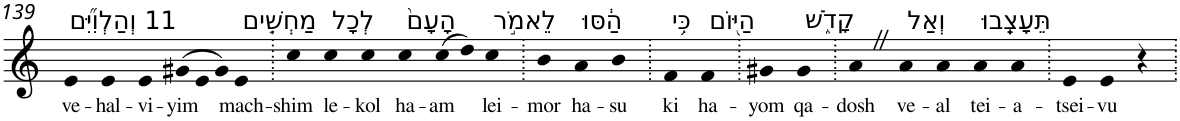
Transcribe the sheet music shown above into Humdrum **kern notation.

**kern	**text
*part1	*part1
*staff1	*staff1
*I"Piano	*
*I'Pno	*
!!LO:PB:g=z
*clefG2	*
*k[]	*
=139	=139
!LO:TX:a:t=11 וְהַלְוִיִּ֞ם	!
!	!LO:LY:b
4e	ve-
!	!LO:LY:b
4e	-hal-
!	!LO:LY:b
4e	-vi-
*Xtuplet	*
!	!LO:LY:b
(>12g#X	-yim
12e	.
12g#)	.
!LO:TX:a:t=מַחְשִׁ֤ים	!
!	!LO:LY:b
4e	mach-
=140.	=140.
!	!LO:LY:b
4cc	-shim
!LO:TX:a:t=לְכָל	!
!	!LO:LY:b
4cc	le-
!	!LO:LY:b
4cc	-kol
!LO:TX:a:t=הָעָם֙	!
!	!LO:LY:b
4cc	ha-
!	!LO:LY:b
(>8cc	-am
8dd)	.
!LO:TX:a:t=לֵאמֹ֣ר	!
!	!LO:LY:b
4cc	lei-
=141.	=141.
!	!LO:LY:b
4b	-mor
!LO:TX:a:t=הַ֔סּוּ	!
!	!LO:LY:b
4a	ha-
!	!LO:LY:b
4b	-su
=142.	=142.
!LO:TX:a:t=כִּ֥י	!
!	!LO:LY:b
4f	ki
!LO:TX:a:t=הַיּ֖וֹם	!
!	!LO:LY:b
4f	ha-
=143.	=143.
!	!LO:LY:b
4g#X	-yom
!LO:TX:a:t=קָדֹ֑שׁ	!
!	!LO:LY:b
4g#	qa-
=144.	=144.
!	!LO:LY:b
4aZ	-dosh
!LO:TX:a:t=וְאַל	!
!	!LO:LY:b
4a	ve-
!	!LO:LY:b
4a	-al
!LO:TX:a:t=תֵּעָצֵֽבוּ	!
!	!LO:LY:b
4a	tei-
!	!LO:LY:b
4a	-a-
=145.	=145.
!	!LO:LY:b
4e	-tsei-
!	!LO:LY:b
4e	-vu
4r	.
=.	=.
*-	*-
